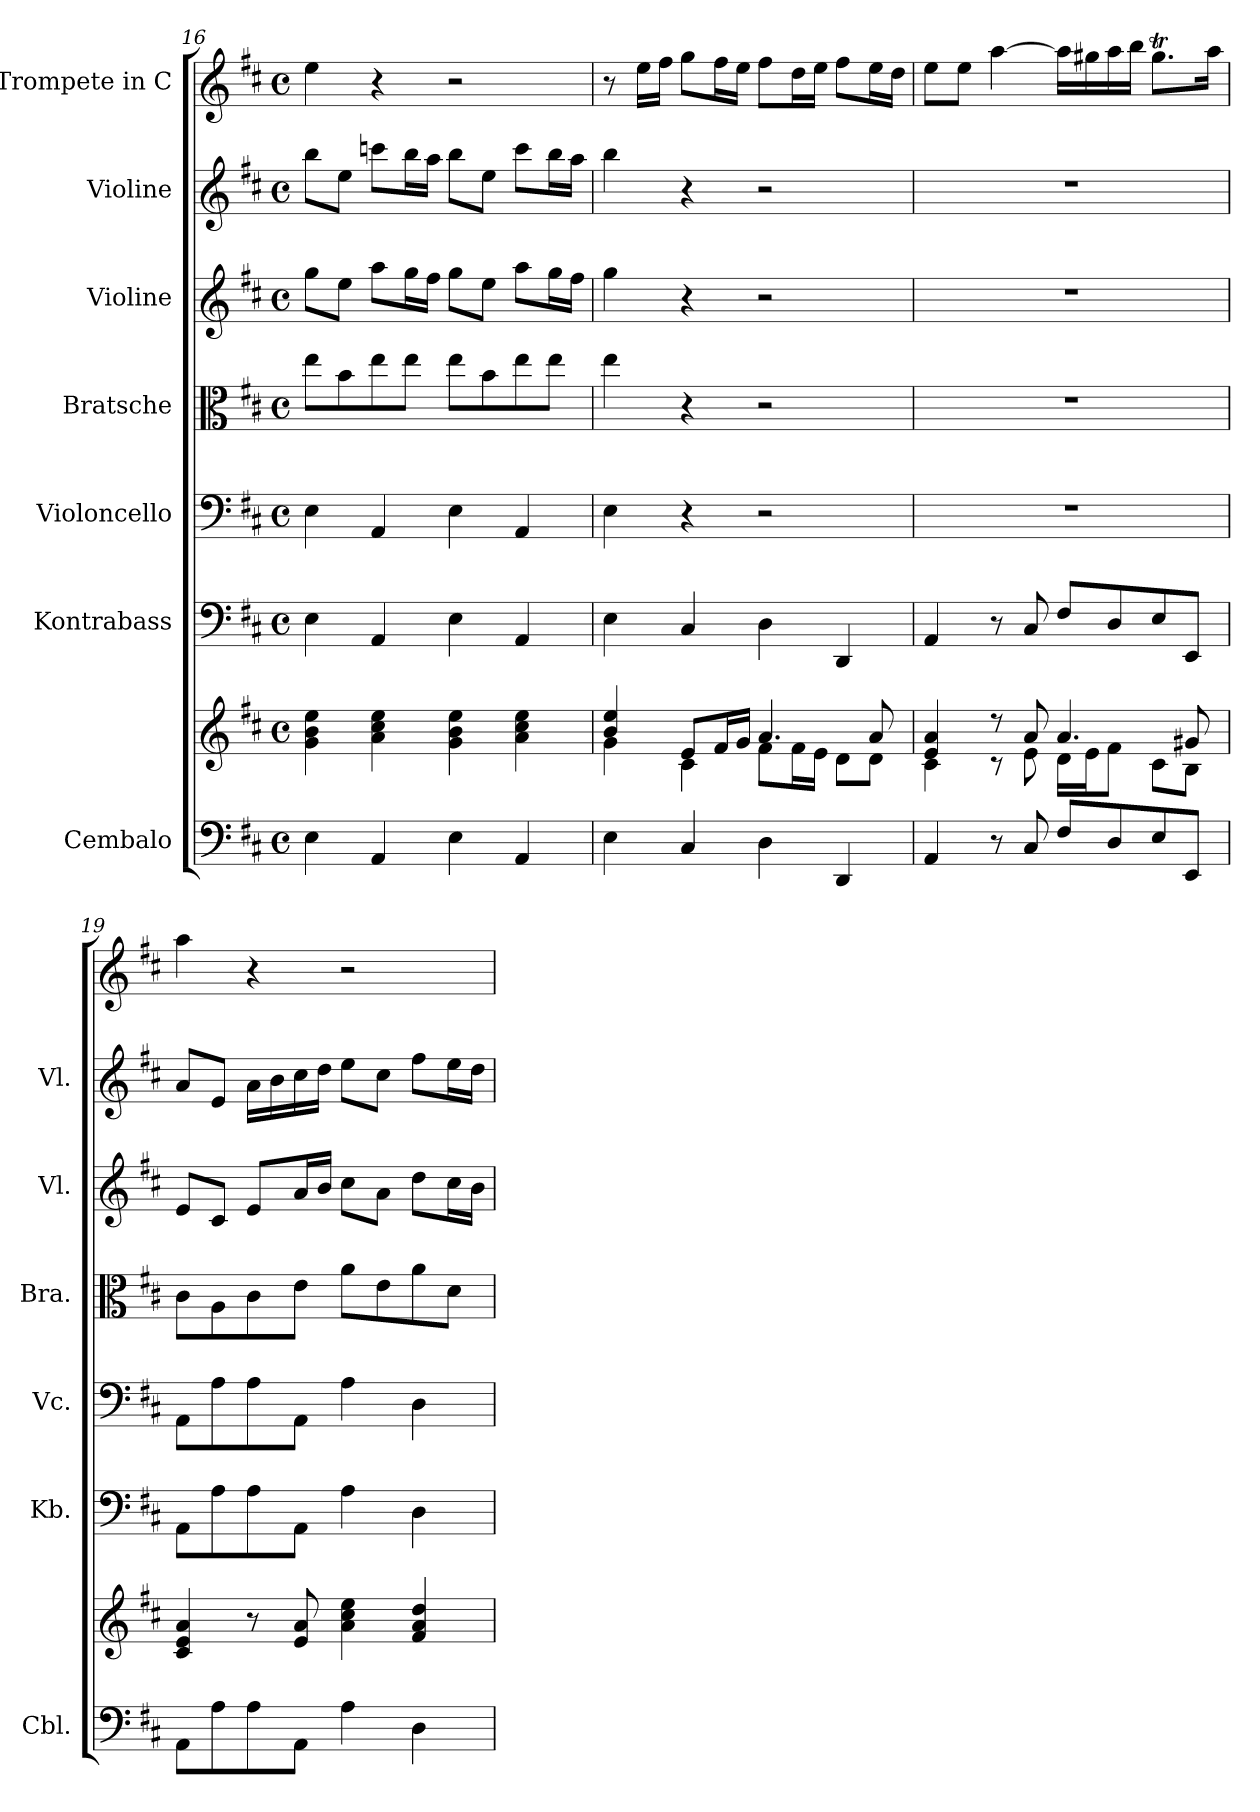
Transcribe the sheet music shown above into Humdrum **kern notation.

**kern	**kern	**kern	**kern	**kern	**kern	**kern	**kern
*part7	*part7	*part6	*part5	*part4	*part3	*part2	*part1
*staff8	*staff7	*staff6	*staff5	*staff4	*staff3	*staff2	*staff1
*I"Cembalo	*	*I"Kontrabass	*I"Violoncello	*I"Bratsche	*I"Violine	*I"Violine	*I"Trompete in C
*I'Cbl.	*	*I'Kb.	*I'Vc.	*I'Bra.	*I'Vl.	*I'Vl.	*
!!LO:PB:g=z
*clefF4	*clefG2	*clefF4	*clefF4	*clefC3	*clefG2	*clefG2	*clefG2
*	*	*ITrd7c12	*	*	*	*	*
*k[f#c#]	*k[f#c#]	*k[f#c#]	*k[f#c#]	*k[f#c#]	*k[f#c#]	*k[f#c#]	*k[f#c#]
*M4/4	*M4/4	*M4/4	*M4/4	*M4/4	*M4/4	*M4/4	*M4/4
*met(c)	*met(c)	*met(c)	*met(c)	*met(c)	*met(c)	*met(c)	*met(c)
=16	=16	=16	=16	=16	=16	=16	=16
4E\	4g\ 4b\ 4ee\	4EE\	4E\	8ee\L	8gg\L	8bb\L	4ee\
.	.	.	.	8b\	8ee\J	8ee\J	.
4AA/	4a\ 4cc#\ 4ee\	4AAA/	4AA/	8ee\	8aa\L	8cccn\L	4r
.	.	.	.	8ee\J	16gg\L	16bb\L	.
.	.	.	.	.	16ff#\JJ	16aa\JJ	.
4E\	4g\ 4b\ 4ee\	4EE\	4E\	8ee\L	8gg\L	8bb\L	2r
.	.	.	.	8b\	8ee\J	8ee\J	.
4AA/	4a\ 4cc#\ 4ee\	4AAA/	4AA/	8ee\	8aa\L	8ccc\L	.
.	.	.	.	8ee\J	16gg\L	16bb\L	.
.	.	.	.	.	16ff#\JJ	16aa\JJ	.
=17	=17	=17	=17	=17	=17	=17	=17
*	*^	*	*	*	*	*	*
4E\	4b/ 4ee/	4g\	4EE\	4E\	4ee\	4gg\	4bb\	8r
.	.	.	.	.	.	.	.	16ee\LL
.	.	.	.	.	.	.	.	16ff#\JJ
4C#/	8e/L	4c#\	4CC#/	4r	4r	4r	4r	8gg\L
.	16f#/L	.	.	.	.	.	.	16ff#\L
.	16g/JJ	.	.	.	.	.	.	16ee\JJ
4D\	4.a/	8f#\L	4DD\	2r	2r	2r	2r	8ff#\L
.	.	16f#\L	.	.	.	.	.	16dd\L
.	.	16e\JJ	.	.	.	.	.	16ee\JJ
4DD/	.	8d\L	4DDD/	.	.	.	.	8ff#\L
.	8a/	8d\J	.	.	.	.	.	16ee\L
.	.	.	.	.	.	.	.	16dd\JJ
=18	=18	=18	=18	=18	=18	=18	=18	=18
4AA/	4e/ 4a/	4c#\	4AAA/	1r	1r	1r	1r	8ee\L
.	.	.	.	.	.	.	.	8ee\J
8r	8r	8r	8r	.	.	.	.	[4aa\
8C#/	8a/	8e\	8CC#/	.	.	.	.	.
8F#/L	4.a/	16d\LL	8FF#/L	.	.	.	.	16aa\LL]
.	.	16e\J	.	.	.	.	.	16gg#X\
8D/	.	8f#\J	8DD/	.	.	.	.	16aa\
.	.	.	.	.	.	.	.	16bb\JJ
8E/	.	8c#\L	8EE/	.	.	.	.	8.gg#t\L
8EE/J	8g#X/	8B\J	8EEE/J	.	.	.	.	.
.	.	.	.	.	.	.	.	16aa\Jk
*	*v	*v	*	*	*	*	*	*
=19	=19	=19	=19	=19	=19	=19	=19
8AA\L	4c#/ 4e/ 4a/	8AAA\L	8AA\L	8c#\L	8e/L	8a/L	4aa\
8A\	.	8AA\	8A\	8A\	8c#/J	8e/J	.
8A\	8r	8AA\	8A\	8c#\	8e/L	16a\LL	4r
.	.	.	.	.	.	16b\	.
8AA\J	8e/ 8a/	8AAA\J	8AA\J	8e\J	16a/L	16cc#\	.
.	.	.	.	.	16b/JJ	16dd\JJ	.
4A\	4a\ 4cc#\ 4ee\	4AA\	4A\	8a\L	8cc#\L	8ee\L	2r
.	.	.	.	8e\	8a\J	8cc#\J	.
4D\	4f#/ 4a/ 4dd/	4DD\	4D\	8a\	8dd\L	8ff#\L	.
.	.	.	.	8d\J	16cc#\L	16ee\L	.
.	.	.	.	.	16b\JJ	16dd\JJ	.
=	=	=	=	=	=	=	=
*-	*-	*-	*-	*-	*-	*-	*-
